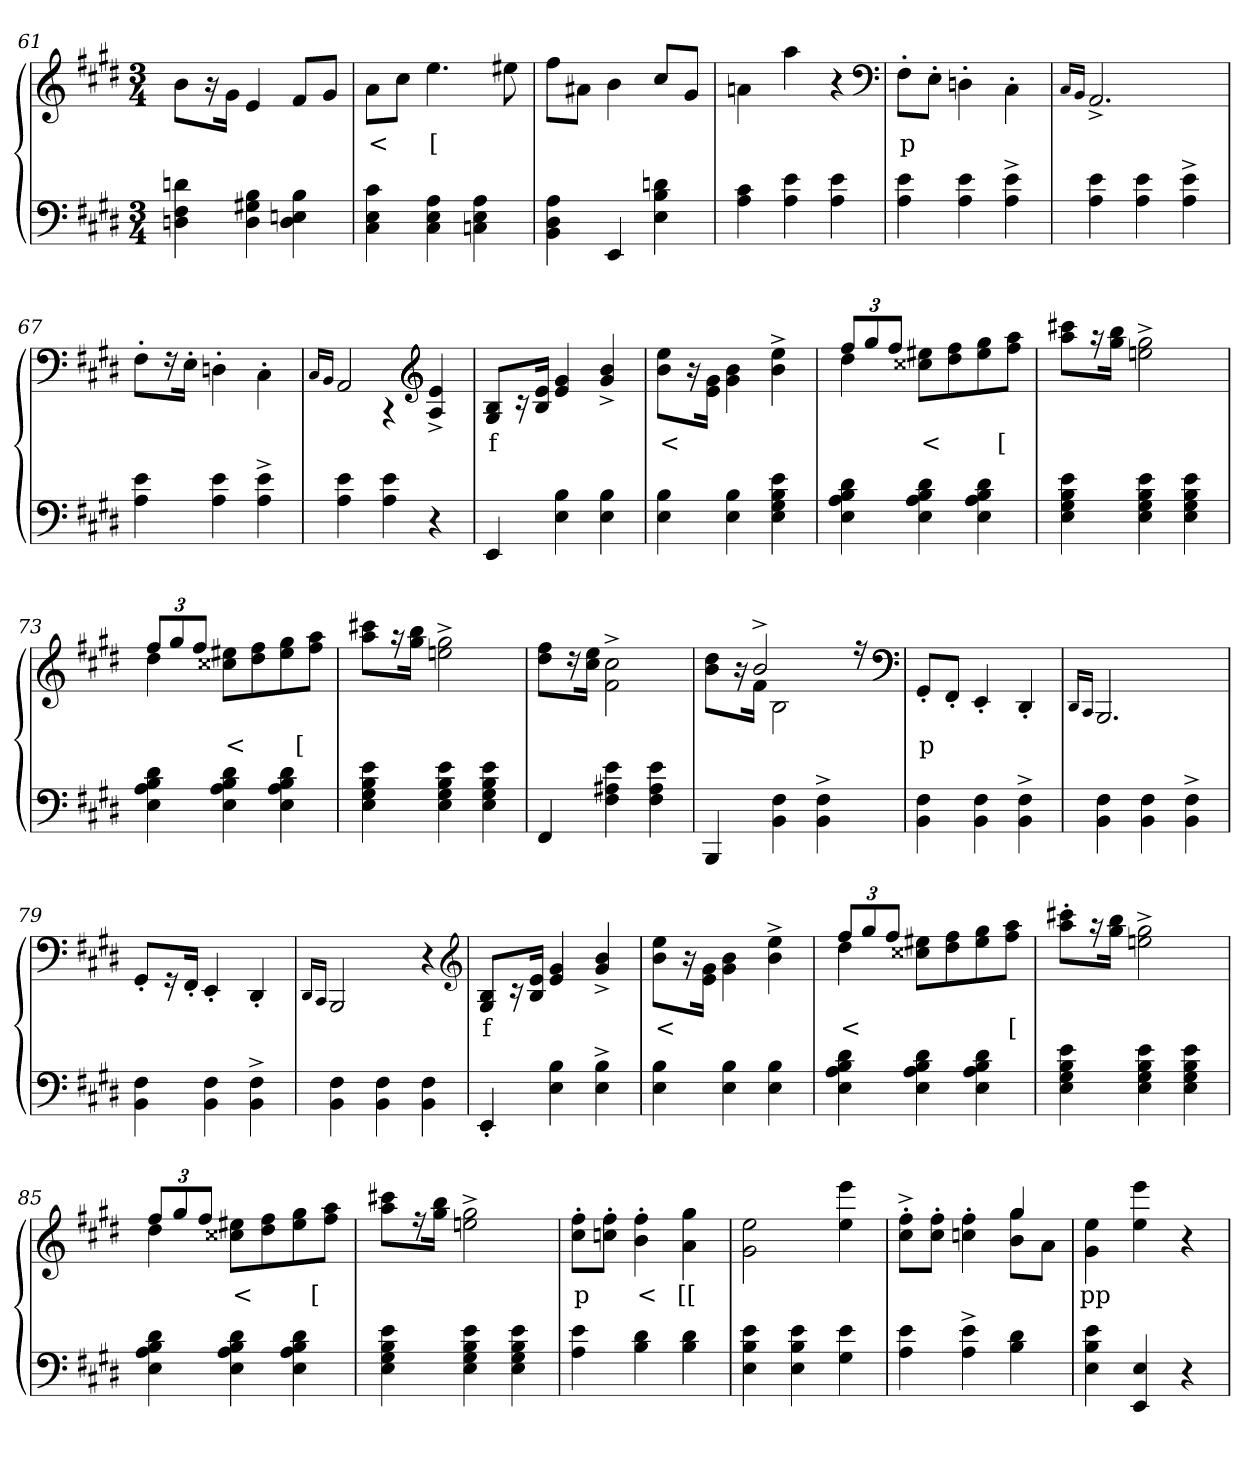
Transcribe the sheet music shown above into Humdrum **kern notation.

**kern	**kern	**text
*part2	*part1	*part1
*staff2	*staff1	*staff1
*clefF4	*clefG2	*
*k[f#c#g#d#]	*k[f#c#g#d#]	*
*M3/4	*M3/4	*
=61	=61	=61
4dn 4F# 4Dn	8b\L	.
.	16r	.
.	16g#Jk	.
4B 4G#X 4D	4e	.
4B 4En 4D	8f#L	.
.	8g#J	.
=62	=62	=62
4c# 4E 4C#	8aL	<
.	8cc#J	.
4A 4E 4C#	4.ee	[
4A 4E 4Cn	.	.
.	8ee#X	.
=63	=63	=63
4A 4D# 4BB	8ff#L	.
.	8a#XJ	.
4EE	4b	.
4dn 4B 4E	8cc#L	.
.	8g#J	.
=64	=64	=64
4c# 4A	4an\	.
4e 4A	4aa	.
4e 4A	4r	.
*	*clefF4	*
=65	=65	=65
4e 4A	8F#'>L	p
.	8E'>J	.
4e 4A	4Dn'>	.
4e^> 4A^>	4C#'>\	.
=66	=66	=66
.	16qC#/LL	.
.	16qBB/JJ	.
4e 4A	2.AA^>	.
4e 4A	.	.
4e^> 4A^>	.	.
=67	=67	=67
4e 4A	8F#'>L	.
.	16r	.
.	16E'>Jk	.
4e 4A	4Dn'>	.
4e^> 4A^>	4C#'>\	.
=68	=68	=68
.	16qC#/LL	.
.	16qBB/JJ	.
*	*^	*
4e 4A	2AA	4ryy	.
4e 4A	.	4r	.
*	*clefG2	*	*
4r	4e^> 4A^>	4ryy	.
*	*v	*v	*
=69	=69	=69
4EE	8B 8G#L	f
.	16r	.
.	16e 16BJk	.
4B 4E	4g# 4e	.
4B 4E	4b^> 4g#^>	.
=70	=70	=70
4B 4E	8ee\ 8b\L	<
.	16r	.
.	16g# 16eJk	.
4B 4E	4b\ 4g#\	.
4e 4B 4G# 4E	4ee^> 4b^>	.
=71	=71	=71
*	*^	*
4d# 4B 4A 4E	12ff#L	4dd#	.
.	12gg#	.	.
.	12ff#J	.	.
4d# 4B 4A 4E	2ryy	8ee#X 8cc##XL	<
.	.	8ff# 8dd#	.
4d# 4B 4A 4E	.	8gg# 8ee#	.
.	.	8aa 8ff#J	[
*	*v	*v	*
=72	=72	=72
4e 4B 4G# 4E	8ccc#X 8aaL	.
.	16r	.
.	16bb 16gg#Jk	.
4e 4B 4G# 4E	2gg#^> 2een^>	.
4e 4B 4G# 4E	.	.
=73	=73	=73
*	*^	*
4d# 4B 4A 4E	12ff#L	4dd#	.
.	12gg#	.	.
.	12ff#J	.	.
4d# 4B 4A 4E	2ryy	8ee#X 8cc##XL	<
.	.	8ff# 8dd#	.
4d# 4B 4A 4E	.	8gg# 8ee#	.
.	.	8aa 8ff#J	[
*	*v	*v	*
=74	=74	=74
4e 4B 4G# 4E	8ccc#X 8aaL	.
.	16r	.
.	16bb 16gg#Jk	.
4e 4B 4G# 4E	2gg#^> 2een^>	.
4e 4B 4G# 4E	.	.
=75	=75	=75
4FF#	8ff# 8dd#L	.
.	16r	.
.	16ee 16cc#Jk	.
4e 4A#X 4F#	2cc#\^> 2f#\^>	.
4e 4A# 4F#	.	.
=76	=76	=76
*	*^	*
4BBB	8.ryy	8dd# 8bL	.
.	.	16r	.
.	2b^>	16f#Jk	.
4F# 4BB	.	2B	.
4F#^> 4BB^>	.	.	.
.	16r	.	.
*	*v	*v	*
*	*clefF4	*
=77	=77	=77
4F# 4BB	8GG#'>L	p
.	8FF#'>J	.
4F# 4BB	4EE'>	.
4F#^> 4BB^>	4DD#'>	.
=78	=78	=78
.	16qDD#/LL	.
.	16qCC#/JJ	.
4F# 4BB	2.BBB	.
4F# 4BB	.	.
4F#^> 4BB^>	.	.
=79	=79	=79
4F# 4BB	8GG#'>L	.
.	16r	.
.	16FF#'>Jk	.
4F# 4BB	4EE'>	.
4F#^> 4BB^>	4DD#'>	.
=80	=80	=80
.	16qDD#/LL	.
.	16qCC#/JJ	.
4F# 4BB	2BBB	.
4F# 4BB	.	.
4F# 4BB	4r	.
*	*clefG2	*
=81	=81	=81
4EE'>	8B 8G#L	f
.	16r	.
.	16e 16BJk	.
4B 4E	4g# 4e	.
4B^> 4E^>	4b^> 4g#^>	.
=82	=82	=82
4B 4E	8ee\ 8b\L	<
.	16r	.
.	16g# 16eJk	.
4B 4E	4b\ 4g#\	.
4B 4E	4ee^> 4b^>	.
=83	=83	=83
*	*^	*
4d# 4B 4A 4E	12ff#L	4dd#	<
.	12gg#	.	.
.	12ff#J	.	.
4d# 4B 4A 4E	2ryy	8ee#X 8cc##XL	.
.	.	8ff# 8dd#	.
4d# 4B 4A 4E	.	8gg# 8ee#	.
.	.	8aa 8ff#J	[
*	*v	*v	*
=84	=84	=84
4e 4B 4G# 4E	8ccc#X'> 8aa'>L	.
.	16r	.
.	16bb 16gg#Jk	.
4e 4B 4G# 4E	2gg#^> 2een^>	.
4e 4B 4G# 4E	.	.
=85	=85	=85
*	*^	*
4d# 4B 4A 4E	12ff#L	4dd#	.
.	12gg#	.	.
.	12ff#J	.	.
4d# 4B 4A 4E	2ryy	8ee#X 8cc##XL	<
.	.	8ff# 8dd#	.
4d# 4B 4A 4E	.	8gg# 8ee#	.
.	.	8aa 8ff#J	[
*	*v	*v	*
=86	=86	=86
4e 4B 4G# 4E	8ccc#X 8aaL	.
.	16r	.
.	16bb 16gg#Jk	.
4e 4B 4G# 4E	2gg#^> 2een^>	.
4e 4B 4G# 4E	.	.
=87	=87	=87
4e 4A	8ff#'> 8cc#'>L	p
.	8ff#'> 8ccn'>J	.
4d# 4B	4ff#'> 4b'>	<
4d# 4B	4gg# 4a	[[
=88	=88	=88
4e 4B 4E	2ee 2g#	.
4e 4B 4E	.	.
4e 4G#	4eee 4ee	.
=89	=89	=89
*	*^	*
4e 4A	2ryy	8ff#'>^> 8cc#'>^>L	.
.	.	8ff#'> 8cc#'>J	.
4e^> 4A^>	.	4ff#'> 4ccn'>	.
4d# 4B	4gg#	8b 8gg#L	.
.	.	8aJ	.
*	*v	*v	*
=90	=90	=90
4e 4B 4E	4ee 4g#	pp
4E 4EE	4eee 4ee	.
4r	4r	.
=	=	=
*-	*-	*-
